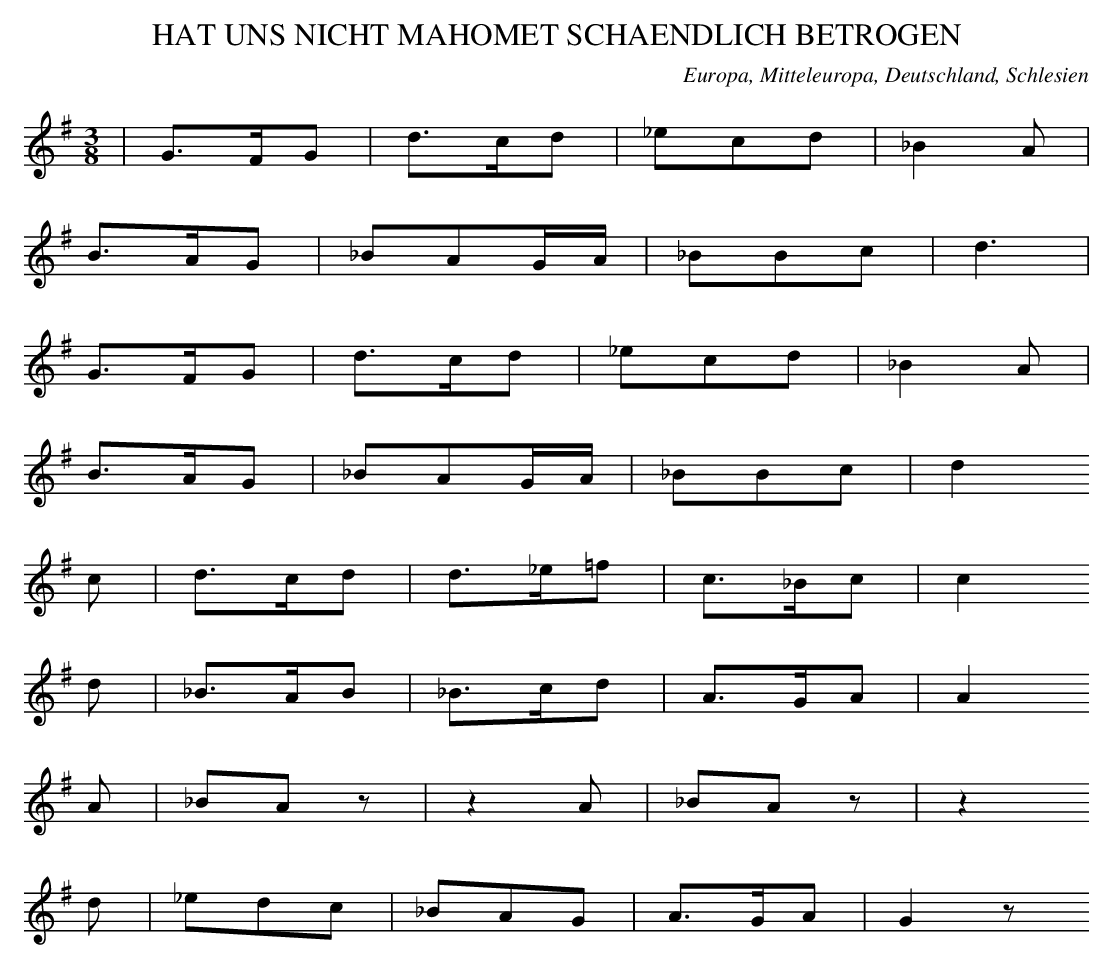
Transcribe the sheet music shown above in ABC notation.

X:1
T: HAT UNS NICHT MAHOMET SCHAENDLICH BETROGEN
O: Europa, Mitteleuropa, Deutschland, Schlesien
M: 3/8
L: 1/16
K: G
 | G3FG2 | d3cd2 | _e2c2d2 | _B4A2 |
B3AG2 | _B2A2GA | _B2B2c2 | d6 |
G3FG2 | d3cd2 | _e2c2d2 | _B4A2 |
B3AG2 | _B2A2GA | _B2B2c2 | d4
c2 | d3cd2 | d3_e=f2 | c3_Bc2 | c4
d2 | _B3AB2 | _B3cd2 | A3GA2 | A4
A2 | _B2A2z2 | z4A2 | _B2A2z2 | z4
d2 | _e2d2c2 | _B2A2G2 | A3GA2 | G4z2
